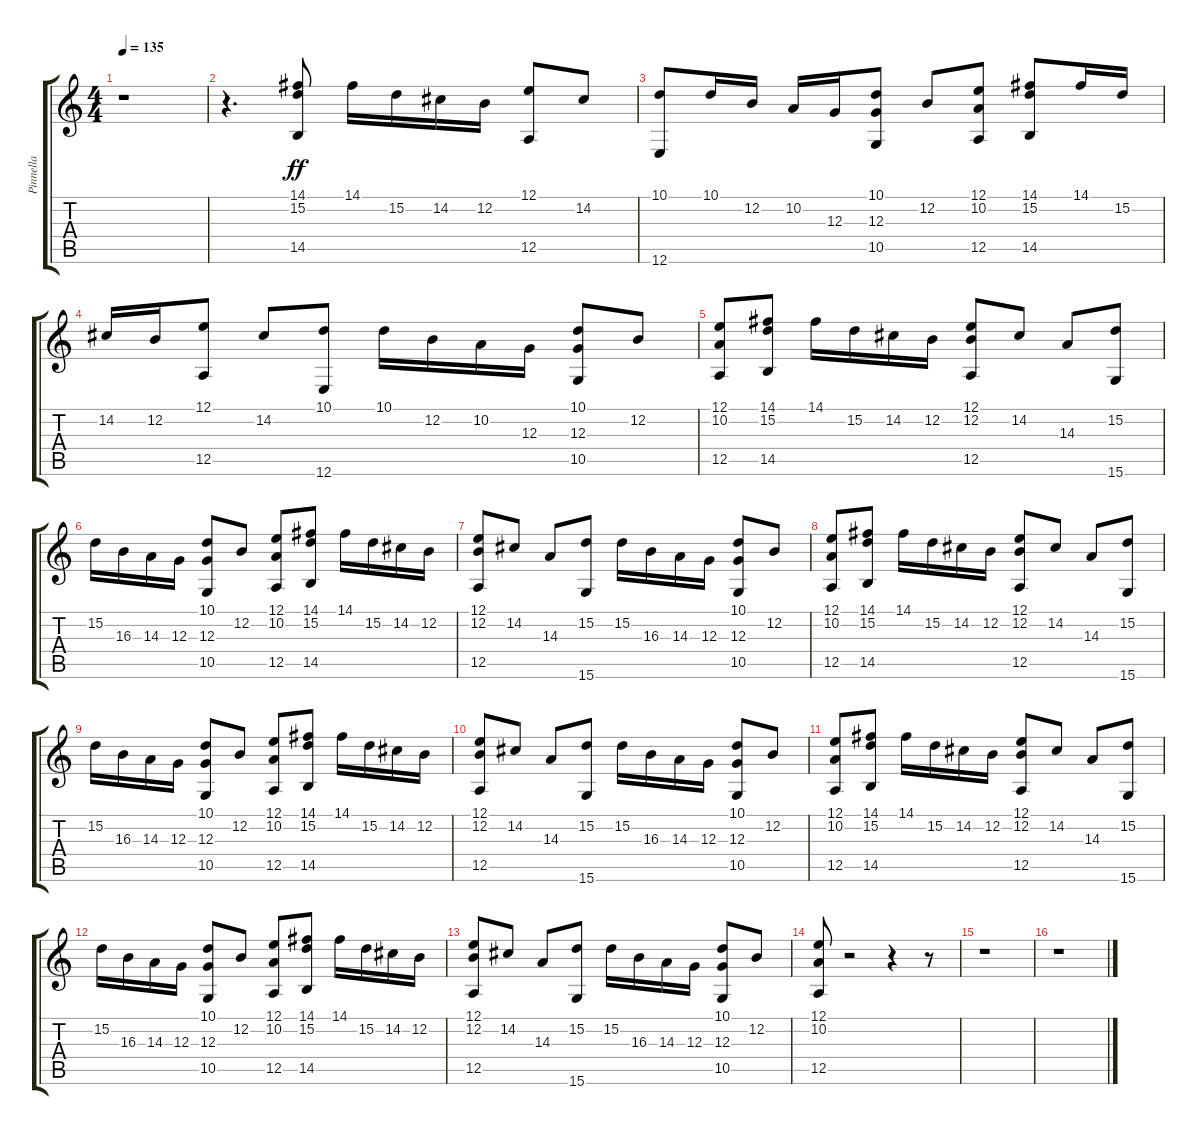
\track ("Pinnella" "Pinnella") {instrument brightacousticpiano}
\staff {score tabs}
\tuning (E4 B3 G3 D3 A2 E2) {hide}
\ts (4 4)
\tempo 135
\clef g2
\ks c
r.1{dy ff} |
r.4{d} (14.1 15.2 14.5).8 14.1.16 15.2.16 14.2.16 12.2.16 (12.1 12.5).8 14.2.8 |
(10.1 12.6).8 10.1.16 12.2.16 10.2.16 12.3.16 (10.1 12.3 10.5).8 12.2.8 (12.1 10.2 12.5).8 (14.1 15.2 14.5).8 14.1.16 15.2.16 |
14.2.16 12.2.16 (12.1 12.5).8 14.2.8 (10.1 12.6).8 10.1.16 12.2.16 10.2.16 12.3.16 (10.1 12.3 10.5).8 12.2.8 |
(12.1 10.2 12.5).8 (14.1 15.2 14.5).8 14.1.16 15.2.16 14.2.16 12.2.16 (12.1 12.2 12.5).8 14.2.8 14.3.8 (15.2 15.6).8 |
15.2.16 16.3.16 14.3.16 12.3.16 (10.1 12.3 10.5).8 12.2.8 (12.1 10.2 12.5).8 (14.1 15.2 14.5).8 14.1.16 15.2.16 14.2.16 12.2.16 |
(12.1 12.2 12.5).8 14.2.8 14.3.8 (15.2 15.6).8 15.2.16 16.3.16 14.3.16 12.3.16 (10.1 12.3 10.5).8 12.2.8 |
(12.1 10.2 12.5).8 (14.1 15.2 14.5).8 14.1.16 15.2.16 14.2.16 12.2.16 (12.1 12.2 12.5).8 14.2.8 14.3.8 (15.2 15.6).8 |
15.2.16 16.3.16 14.3.16 12.3.16 (10.1 12.3 10.5).8 12.2.8 (12.1 10.2 12.5).8 (14.1 15.2 14.5).8 14.1.16 15.2.16 14.2.16 12.2.16 |
(12.1 12.2 12.5).8 14.2.8 14.3.8 (15.2 15.6).8 15.2.16 16.3.16 14.3.16 12.3.16 (10.1 12.3 10.5).8 12.2.8 |
(12.1 10.2 12.5).8 (14.1 15.2 14.5).8 14.1.16 15.2.16 14.2.16 12.2.16 (12.1 12.2 12.5).8 14.2.8 14.3.8 (15.2 15.6).8 |
15.2.16 16.3.16 14.3.16 12.3.16 (10.1 12.3 10.5).8 12.2.8 (12.1 10.2 12.5).8 (14.1 15.2 14.5).8 14.1.16 15.2.16 14.2.16 12.2.16 |
(12.1 12.2 12.5).8 14.2.8 14.3.8 (15.2 15.6).8 15.2.16 16.3.16 14.3.16 12.3.16 (10.1 12.3 10.5).8 12.2.8 |
(12.1 10.2 12.5).8 r.2 r.4 r.8 |
r.1 |
r.1
